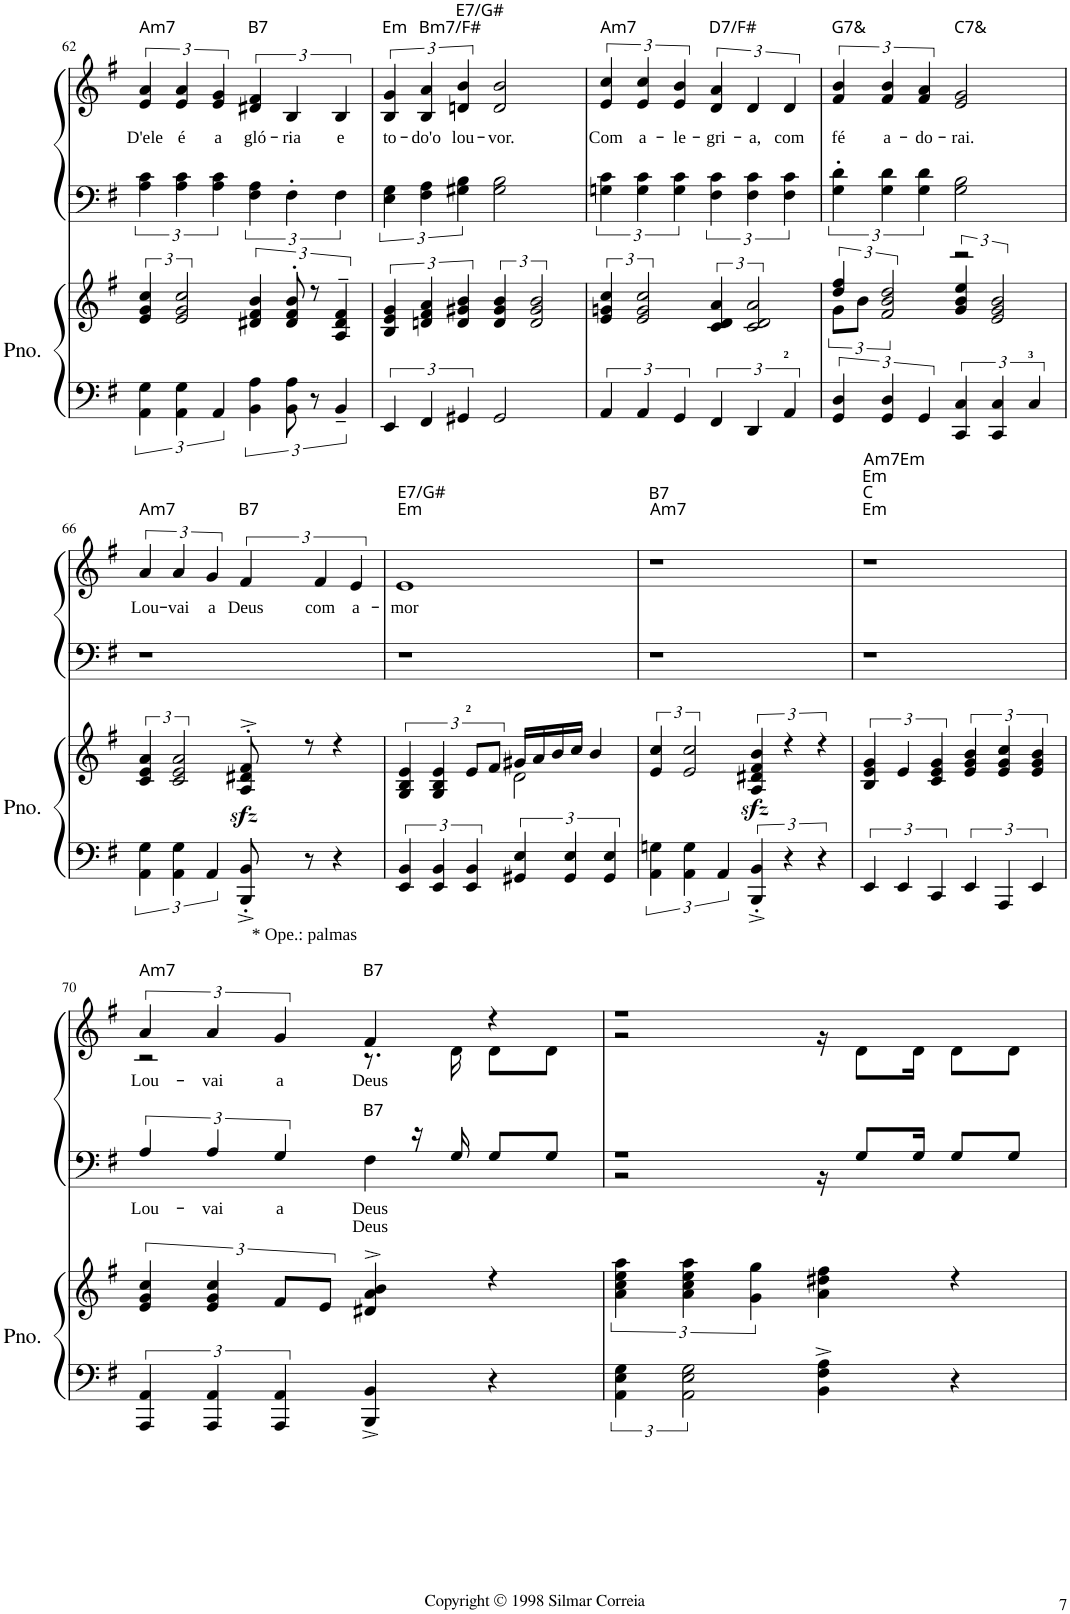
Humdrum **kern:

**kern	**text	**kern	**dynam	**kern	**text	**text	**kern	**text
*part2	*part2	*part2	*part2	*part1	*part1	*part1	*part1	*part1
*staff4	*staff4	*staff3	*staff3/4	*staff2	*staff2	*staff2	*staff1	*staff1
*I"Piano	*	*	*	*I"Choir	*	*	*	*
*I'Pno.	*	*	*	*I'Choir	*	*	*	*
!!LO:PB:g=z
*clefF4	*	*clefG2	*	*clefF4	*	*	*clefG2	*
*k[f#]	*	*k[f#]	*	*k[f#]	*	*	*k[f#]	*
*G:	*	*G:	*	*G:	*	*	*G:	*
*M4/4	*	*M4/4	*	*M4/4	*	*	*M4/4	*
*met(c)	*	*met(c)	*	*met(c)	*	*	*met(c)	*
=62	=62	=62	=62	=62	=62	=62	=62	=62
*	*	*^	*	*	*	*	*	*
!	!	!	!	!	!	!	!	!LO:TX:a:t=Am7	!
!	!	!	!	!	!	!	!	!	!LO:LY:b
6AA\ 6G\	.	1ryy	6e/ 6g/ 6cc/	.	6A\ 6c\	.	.	6e/ 6a/	D'ele
!	!	!	!	!	!	!	!	!	!LO:LY:b
6AA\ 6G\	.	.	3e/ 3g/ 3cc/	.	6A\ 6c\	.	.	6e/ 6a/	é
!	!	!	!	!	!	!	!	!	!LO:LY:b
6AA/	.	.	.	.	6A\ 6c\	.	.	6e/ 6g/	a
!	!	!	!	!	!	!	!	!LO:TX:a:t=B7	!
!	!	!	!	!	!	!	!	!	!LO:LY:b
6BB\ 6A\	.	.	6d#X/ 6f#/ 6b/	.	6F#\ 6A\	.	.	6d#X/ 6f#/	gló-
!	!	!	!	!	!	!	!	!	!LO:LY:b
12BB\ 12A\	.	.	12d#/' 12f#/' 12b/'	.	6F#'\	.	.	6B/	-ria
12r	.	.	12r	.	.	.	.	.	.
!	!	!	!	!	!	!	!	!	!LO:LY:b
6BB~/	.	.	6A/~ 6d#/~ 6f#/~	.	6F#\	.	.	6B/	e
=63	=63	=63	=63	=63	=63	=63	=63	=63	=63
!	!	!	!	!	!	!	!	!LO:TX:a:t=Em	!
!	!	!	!	!	!	!	!	!	!LO:LY:b
6EE/	.	1ryy	6B/ 6e/ 6g/	.	6E\ 6G\	.	.	6B/ 6g/	to-
!	!	!	!	!	!	!	!	!LO:TX:a:t=Bm7/F#	!
!	!	!	!	!	!	!	!	!	!LO:LY:b
6FF#/	.	.	6dn/ 6f#/ 6a/	.	6F#\ 6A\	.	.	6B/ 6a/	-do'o
!	!	!	!	!	!	!	!	!LO:TX:a:t=E7/G#	!
!	!	!	!	!	!	!	!	!	!LO:LY:b
6GG#X/	.	.	6d/ 6g#X/ 6b/	.	6G#X\ 6B\	.	.	6dn/ 6b/	lou-
!	!	!	!	!	!	!	!	!	!LO:LY:b
2GG#/	.	.	6d/ 6g#/ 6b/	.	2G#\ 2B\	.	.	2d/ 2b/	-vor.
.	.	.	3d/ 3g#/ 3b/	.	.	.	.	.	.
=64	=64	=64	=64	=64	=64	=64	=64	=64	=64
!	!	!	!	!	!	!	!	!LO:TX:a:t=Am7	!
!	!	!	!	!	!	!	!	!	!LO:LY:b
6AA/	.	1ryy	6e/ 6gn/ 6cc/	.	6Gn\ 6c\	.	.	6e/ 6cc/	Com
!	!	!	!	!	!	!	!	!	!LO:LY:b
6AA/	.	.	3e/ 3g/ 3cc/	.	6G\ 6c\	.	.	6e/ 6cc/	a-
!	!	!	!	!	!	!	!	!	!LO:LY:b
6GG/	.	.	.	.	6G\ 6c\	.	.	6e/ 6b/	-le-
!	!	!	!	!	!	!	!	!LO:TX:a:t=D7/F#	!
!	!	!	!	!	!	!	!	!	!LO:LY:b
6FF#/	.	.	6c/ 6d/ 6a/	.	6F#\ 6c\	.	.	6d/ 6a/	-gri-
!	!	!	!	!	!	!	!	!	!LO:LY:b
6DD/	.	.	3c/ 3d/ 3a/	.	6F#\ 6c\	.	.	6d/	-a,
!LO:TX:a:t=2	!	!	!	!	!	!	!	!	!
!	!	!	!	!	!	!	!	!	!LO:LY:b
6AA/	.	.	.	.	6F#\ 6c\	.	.	6d/	com
=65	=65	=65	=65	=65	=65	=65	=65	=65	=65
!	!	!	!	!	!	!	!	!LO:TX:a:t=G7&	!
!	!	!	!	!	!	!	!	!	!LO:LY:b
6GG/ 6D/	.	12g\L	6dd/ 6ff#/	.	6G\' 6d\'	.	.	6f#/ 6b/	fé
.	.	12b\J	.	.	.	.	.	.	.
!	!	!	!	!	!	!	!	!	!LO:LY:b
6GG/ 6D/	.	12ryy	3f#/ 3b/ 3dd/	.	6G\ 6d\	.	.	6f#/ 6b/	a-
.	.	4ryy	.	.	.	.	.	.	.
!	!	!	!	!	!	!	!	!	!LO:LY:b
6GG/	.	.	.	.	6G\ 6d\	.	.	6f#/ 6a/	-do-
!	!	!	!	!	!	!	!	!LO:TX:a:t=C7&	!
!	!	!	!	!	!	!	!	!	!LO:LY:b
6CC/ 6C/	.	2r	6g/ 6b/ 6ee/	.	2G\ 2B\	.	.	2e/ 2g/	-rai.
6CC/ 6C/	.	.	3e/ 3g/ 3b/	.	.	.	.	.	.
!LO:TX:a:t=3	!	!	!	!	!	!	!	!	!
6C/	.	.	.	.	.	.	.	.	.
!!LO:LB:g=z
=66	=66	=66	=66	=66	=66	=66	=66	=66	=66
!	!	!	!	!	!	!	!	!LO:TX:a:t=Am7	!
!	!	!	!	!	!	!	!	!	!LO:LY:b
6AA\ 6G\	.	1ryy	6c/ 6e/ 6a/	.	1r	.	.	6a/	Lou-
!	!	!	!	!	!	!	!	!	!LO:LY:b
6AA\ 6G\	.	.	3c/ 3e/ 3a/	.	.	.	.	6a/	-vai
!	!	!	!	!	!	!	!	!	!LO:LY:b
6AA/	.	.	.	.	.	.	.	6g/	a
!	!	!	!	!	!	!	!	!LO:TX:a:t=B7	!
!	!	!	!	!LO:DY:b	!	!	!	!	!LO:LY:b
8BBB/'^ 8BB/'^	.	.	8A/'^ 8d#X/'^ 8f#/'^	sfz	.	.	.	6f#/	Deus
!	!LO:LY:b	!	!	!	!	!	!	!	!
8r	\* Ope.: palmas	.	8r	.	.	.	.	.	.
!	!	!	!	!	!	!	!	!	!LO:LY:b
.	.	.	.	.	.	.	.	6f#/	com
4r	.	.	4r	.	.	.	.	.	.
!	!	!	!	!	!	!	!	!	!LO:LY:b
.	.	.	.	.	.	.	.	6e/	a-
=67	=67	=67	=67	=67	=67	=67	=67	=67	=67
!	!	!	!	!	!	!	!	!LO:TX:a:t=Em	!
!	!	!	!	!	!	!	!	!LO:TX:a:t=E7/G#	!
!	!	!	!	!	!	!	!	!	!LO:LY:b
6EE/ 6BB/	.	2ryy	6G/ 6B/ 6e/	.	1r	.	.	1e	-mor
6EE/ 6BB/	.	.	6G/ 6B/ 6e/	.	.	.	.	.	.
!	!	!	!LO:TX:a:t=2	!	!	!	!	!	!
6EE/ 6BB/	.	.	12e/L	.	.	.	.	.	.
.	.	.	12f#/J	.	.	.	.	.	.
6GG#X/ 6E/	.	2d\	16g#X/LL	.	.	.	.	.	.
.	.	.	16a/	.	.	.	.	.	.
.	.	.	16b/	.	.	.	.	.	.
6GG#/ 6E/	.	.	.	.	.	.	.	.	.
.	.	.	16cc/JJ	.	.	.	.	.	.
.	.	.	4b/	.	.	.	.	.	.
6GG#/ 6E/	.	.	.	.	.	.	.	.	.
=68	=68	=68	=68	=68	=68	=68	=68	=68	=68
!	!	!	!	!	!	!	!	!LO:TX:a:t=Am7	!
!	!	!	!	!	!	!	!	!LO:TX:a:t=B7	!
6AA\ 6Gn\	.	1ryy	6e/ 6cc/	.	1r	.	.	1r	.
6AA\ 6G\	.	.	3e/ 3cc/	.	.	.	.	.	.
6AA/	.	.	.	.	.	.	.	.	.
!	!	!	!	!LO:DY:b	!	!	!	!	!
6BBB/'^ 6BB/'^	.	.	6A/ 6d#X/ 6f#/ 6b/	sfz	.	.	.	.	.
6r	.	.	6r	.	.	.	.	.	.
6r	.	.	6r	.	.	.	.	.	.
=69	=69	=69	=69	=69	=69	=69	=69	=69	=69
!	!	!	!	!	!	!	!	!LO:TX:a:t=Em	!
!	!	!	!	!	!	!	!	!LO:TX:a:t=C	!
!	!	!	!	!	!	!	!	!LO:TX:a:t=Em	!
!	!	!	!	!	!	!	!	!LO:TX:a:t=Am7Em	!
6EE/	.	1ryy	6B/ 6e/ 6g/	.	1r	.	.	1r	.
6EE/	.	.	6e/	.	.	.	.	.	.
6CC/	.	.	6c/ 6e/ 6g/	.	.	.	.	.	.
6EE/	.	.	6e/ 6g/ 6b/	.	.	.	.	.	.
6AAA/	.	.	6e/ 6g/ 6cc/	.	.	.	.	.	.
6EE/	.	.	6e/ 6g/ 6b/	.	.	.	.	.	.
!!LO:LB:g=z
=70	=70	=70	=70	=70	=70	=70	=70	=70	=70
!	!	!	!	!	!	!	!	!LO:TX:a:t=Am7	!
!	!	!	!	!	!	!LO:LY:b	!	!	!LO:LY:b
*	*	*	*	*	*^	*	*	*^	*
6AAA/ 6AA/	.	1ryy	6e/ 6g/ 6cc/	.	6A/	2ryy	Lou-	.	6a/	2r	Lou-
!	!	!	!	!	!	!	!LO:LY:b	!	!	!	!LO:LY:b
6AAA/ 6AA/	.	.	6e/ 6g/ 6cc/	.	6A/	.	-vai	.	6a/	.	-vai
!	!	!	!	!	!	!	!LO:LY:b	!	!	!	!LO:LY:b
6AAA/ 6AA/	.	.	12f#/L	.	6G/	.	a	.	6g/	.	a
.	.	.	12e/J	.	.	.	.	.	.	.	.
!	!	!	!	!	!	!	!	!	!LO:TX:a:t=B7	!	!
!	!	!	!	!	!LO:TX:a:t=B7	!	!	!	!	!	!
!	!	!	!	!	!	!	!LO:LY:b	!LO:LY:b	!	!	!LO:LY:b
4BBB/^ 4BB/^	.	.	4d#X/^ 4a/^ 4b/^	.	8ryy	4F#\	Deus	Deus	4f#/	8.r	Deus
.	.	.	.	.	16r	.	.	.	.	.	.
.	.	.	.	.	16G/	.	.	.	.	16d\	.
4r	.	.	4r	.	8G/L	4ryy	.	.	4r	8d\L	.
.	.	.	.	.	8G/J	.	.	.	.	8d\J	.
=71	=71	=71	=71	=71	=71	=71	=71	=71	=71	=71	=71
6AA\ 6E\ 6G\	.	1ryy	6a\ 6cc\ 6ee\ 6aa\	.	1r	2r	.	.	1r	2r	.
3AA\ 3E\ 3G\	.	.	6a\ 6cc\ 6ee\ 6aa\	.	.	.	.	.	.	.	.
.	.	.	6g\ 6gg\	.	.	.	.	.	.	.	.
4BB\^ 4F#\^ 4A\^	.	.	4a\ 4dd#X\ 4ff#\	.	.	16r	.	.	.	16r	.
.	.	.	.	.	.	8G/L	.	.	.	8d\L	.
.	.	.	.	.	.	16G/Jk	.	.	.	16d\Jk	.
4r	.	.	4r	.	.	8G/L	.	.	.	8d\L	.
.	.	.	.	.	.	8G/J	.	.	.	8d\J	.
*	*	*v	*v	*	*	*	*	*	*	*	*
*	*	*	*	*v	*v	*	*	*	*	*
*	*	*	*	*	*	*	*v	*v	*
=	=	=	=	=	=	=	=	=
*-	*-	*-	*-	*-	*-	*-	*-	*-
